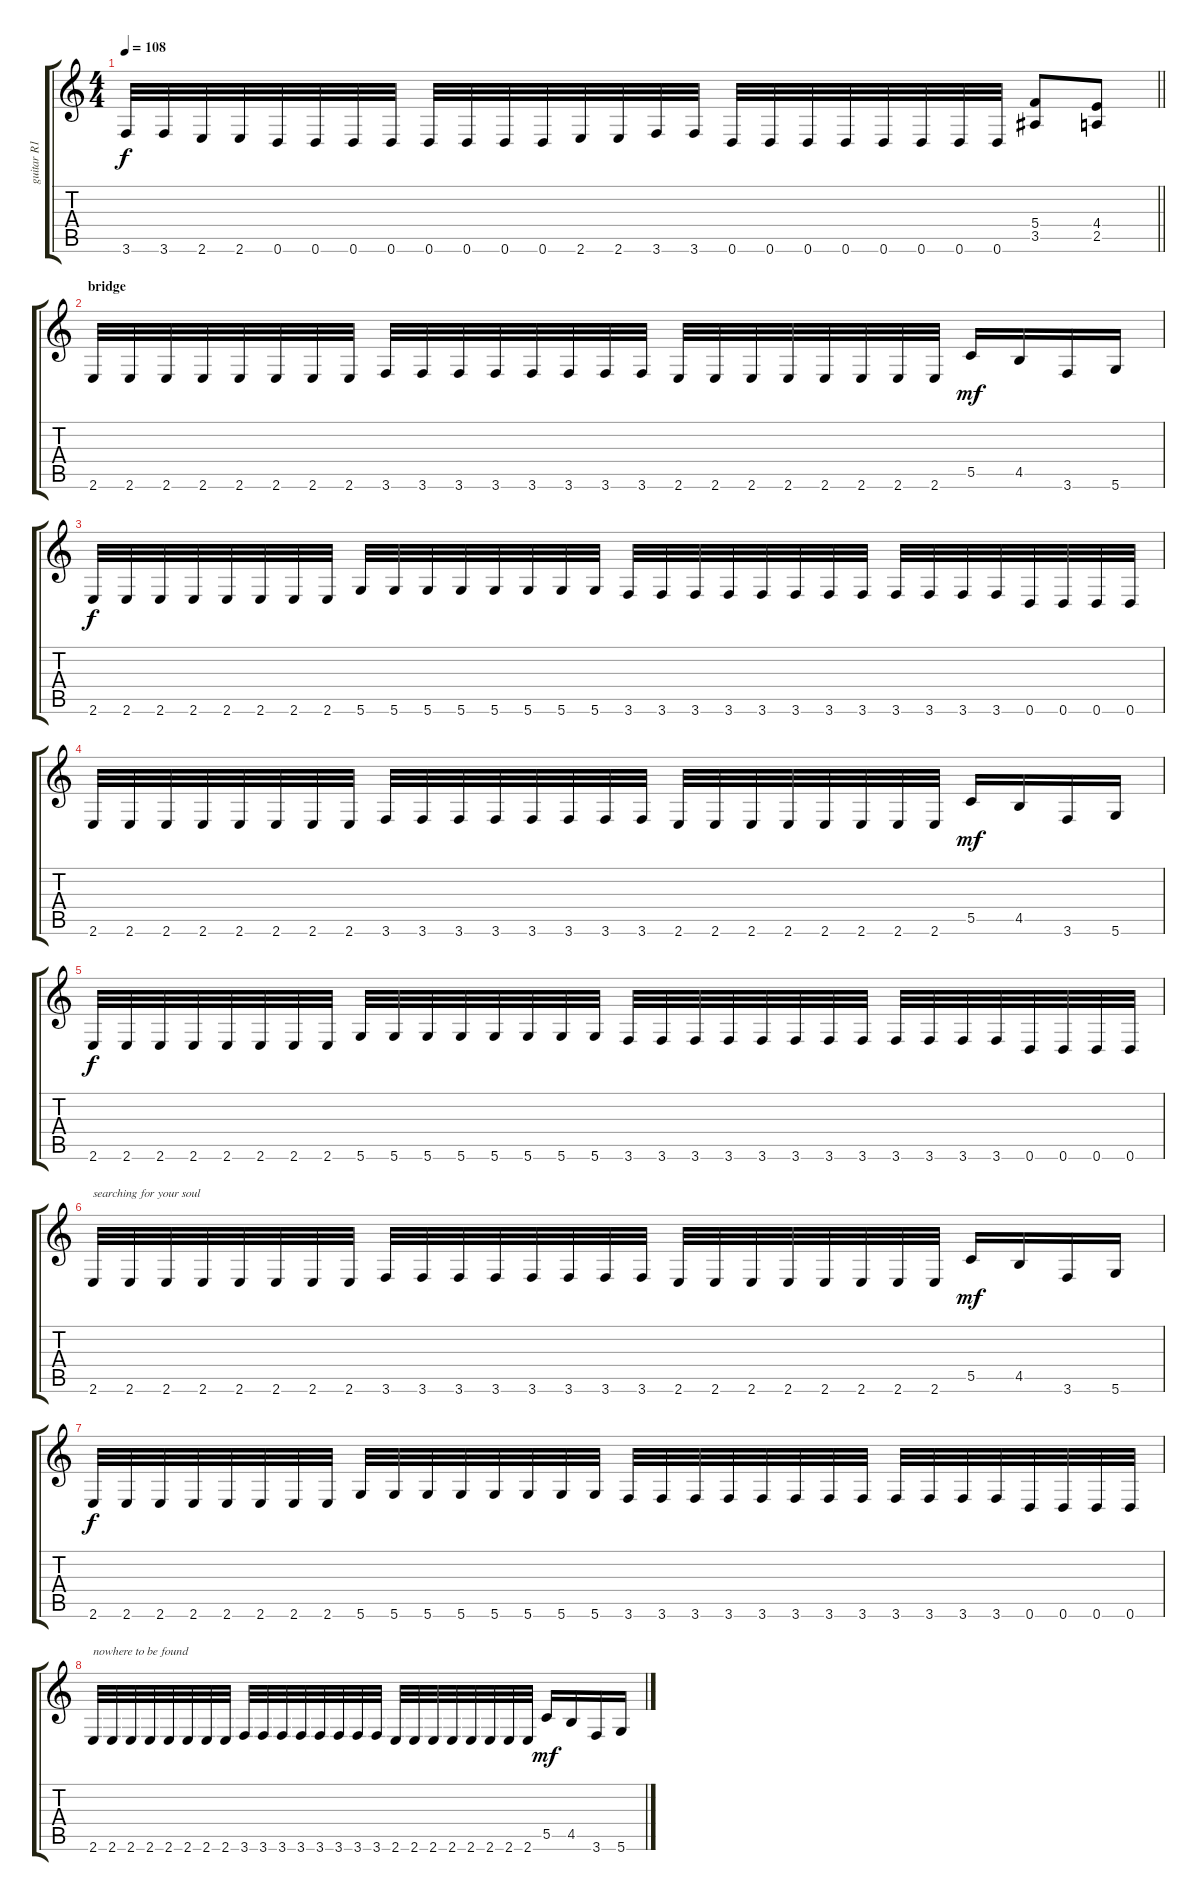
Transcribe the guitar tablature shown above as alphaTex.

\track ("guitar R1" "guitar R1") {instrument distortionguitar}
\staff {score tabs}
\tuning (D4 A3 F3 C3 G2 D2) {hide}
\ts (4 4)
\tempo 108
\clef g2
\barLineRight lightlight
\ks c
3.6.32{dy f} 3.6.32 2.6.32 2.6.32 0.6.32 0.6.32 0.6.32 0.6.32 0.6.32 0.6.32 0.6.32 0.6.32 2.6.32 2.6.32 3.6.32 3.6.32 0.6.32 0.6.32 0.6.32 0.6.32 0.6.32 0.6.32 0.6.32 0.6.32 (5.4 3.5).8 (4.4 2.5).8 |
\section ("" "bridge")
2.6.32 2.6.32 2.6.32 2.6.32 2.6.32 2.6.32 2.6.32 2.6.32 3.6.32 3.6.32 3.6.32 3.6.32 3.6.32 3.6.32 3.6.32 3.6.32 2.6.32 2.6.32 2.6.32 2.6.32 2.6.32 2.6.32 2.6.32 2.6.32 5.5.16{dy mf} 4.5.16 3.6.16 5.6.16 |
2.6.32{dy f} 2.6.32 2.6.32 2.6.32 2.6.32 2.6.32 2.6.32 2.6.32 5.6.32 5.6.32 5.6.32 5.6.32 5.6.32 5.6.32 5.6.32 5.6.32 3.6.32 3.6.32 3.6.32 3.6.32 3.6.32 3.6.32 3.6.32 3.6.32 3.6.32 3.6.32 3.6.32 3.6.32 0.6.32 0.6.32 0.6.32 0.6.32 |
2.6.32 2.6.32 2.6.32 2.6.32 2.6.32 2.6.32 2.6.32 2.6.32 3.6.32 3.6.32 3.6.32 3.6.32 3.6.32 3.6.32 3.6.32 3.6.32 2.6.32 2.6.32 2.6.32 2.6.32 2.6.32 2.6.32 2.6.32 2.6.32 5.5.16{dy mf} 4.5.16 3.6.16 5.6.16 |
2.6.32{dy f} 2.6.32 2.6.32 2.6.32 2.6.32 2.6.32 2.6.32 2.6.32 5.6.32 5.6.32 5.6.32 5.6.32 5.6.32 5.6.32 5.6.32 5.6.32 3.6.32 3.6.32 3.6.32 3.6.32 3.6.32 3.6.32 3.6.32 3.6.32 3.6.32 3.6.32 3.6.32 3.6.32 0.6.32 0.6.32 0.6.32 0.6.32 |
2.6.32{txt "searching for your soul"} 2.6.32 2.6.32 2.6.32 2.6.32 2.6.32 2.6.32 2.6.32 3.6.32 3.6.32 3.6.32 3.6.32 3.6.32 3.6.32 3.6.32 3.6.32 2.6.32 2.6.32 2.6.32 2.6.32 2.6.32 2.6.32 2.6.32 2.6.32 5.5.16{dy mf} 4.5.16 3.6.16 5.6.16 |
2.6.32{dy f} 2.6.32 2.6.32 2.6.32 2.6.32 2.6.32 2.6.32 2.6.32 5.6.32 5.6.32 5.6.32 5.6.32 5.6.32 5.6.32 5.6.32 5.6.32 3.6.32 3.6.32 3.6.32 3.6.32 3.6.32 3.6.32 3.6.32 3.6.32 3.6.32 3.6.32 3.6.32 3.6.32 0.6.32 0.6.32 0.6.32 0.6.32 |
2.6.32{txt "nowhere to be found"} 2.6.32 2.6.32 2.6.32 2.6.32 2.6.32 2.6.32 2.6.32 3.6.32 3.6.32 3.6.32 3.6.32 3.6.32 3.6.32 3.6.32 3.6.32 2.6.32 2.6.32 2.6.32 2.6.32 2.6.32 2.6.32 2.6.32 2.6.32 5.5.16{dy mf} 4.5.16 3.6.16 5.6.16
